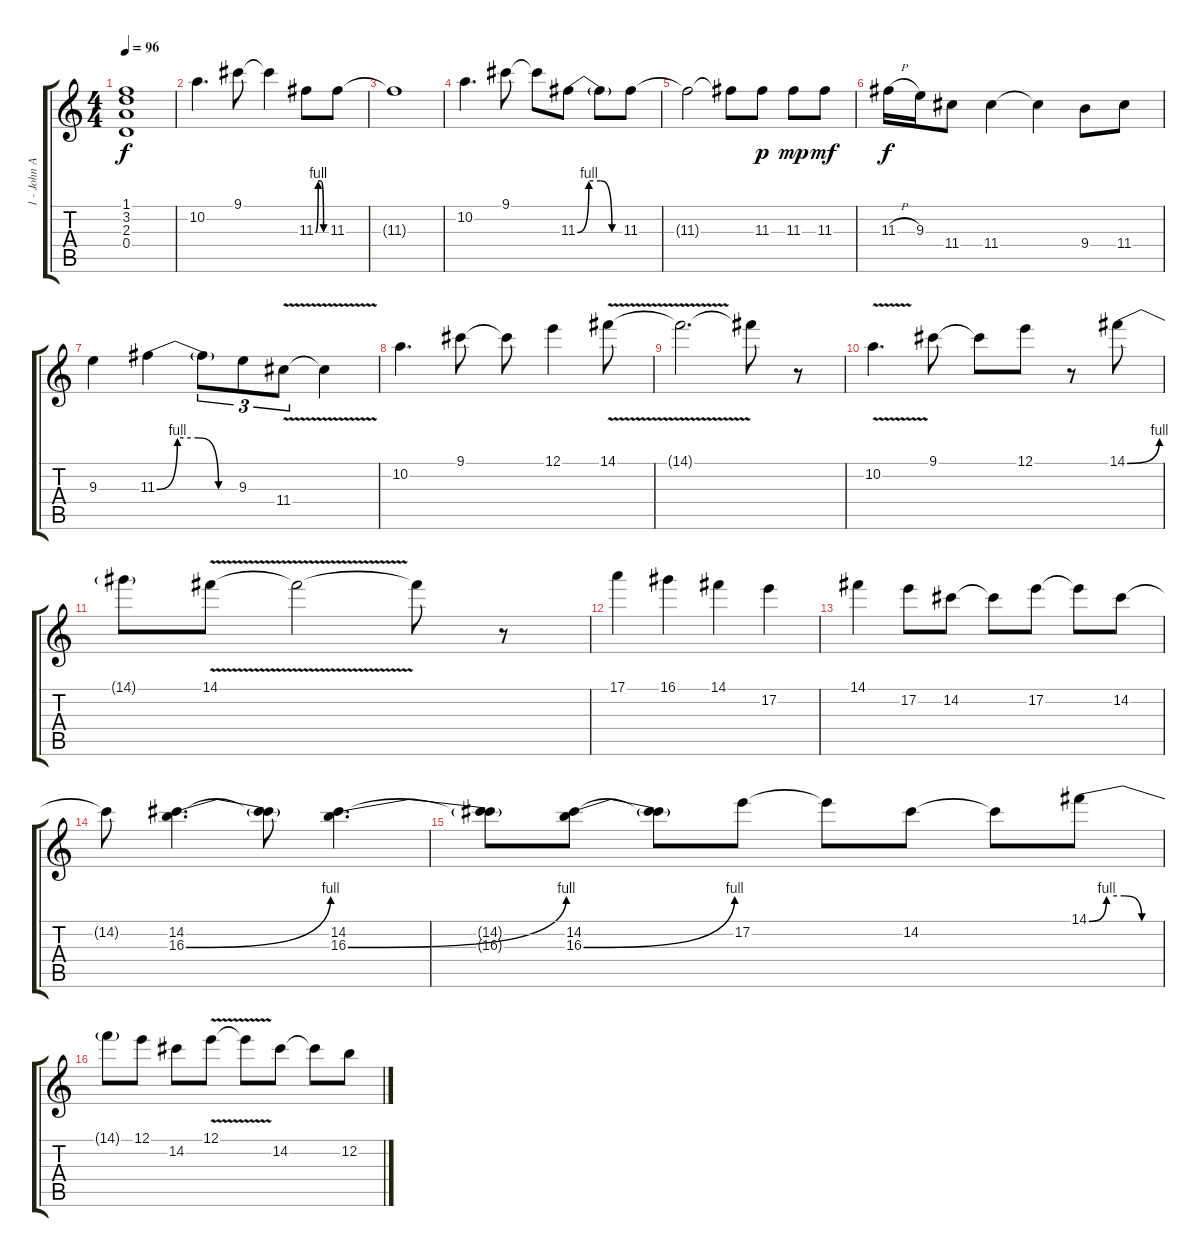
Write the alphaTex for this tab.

\track ("1 - John Acoustic" "1 - John A") {instrument acousticguitarsteel}
\staff {score tabs}
\tuning (E4 B3 G3 D3 A2 E2) {hide}
\ts (4 4)
\tempo 96
\clef g2
\ks c
(1.1{t} 3.2{t} 2.3{t} 0.4{t}).1{dy f} |
10.2.4{d} 9.1.8 9.1{t}.4 11.3{be (custom 0 0 15 4 30 4 45 0 60 0)}.8 11.3.8 |
11.3{t}.1 |
10.2.4{d} 9.1.8 9.1{t}.8 11.3{be (custom 0 0 15 4 30 4 45 0 60 0)}.8 11.3{t}.8 11.3.8 |
11.3{t}.2 11.3{t}.8 11.3.8{dy p} 11.3.8{dy mp} 11.3.8{dy mf} |
11.3{h}.16{dy f} 9.3.16 11.4.8 11.4.4 11.4{t}.4 9.4.8 11.4.8 |
9.3.4 11.3{be (custom 0 0 15 4 30 4 45 0 60 0)}.4 11.3{t}.8{tu (3 2)} 9.3.8{tu (3 2)} 11.4{v}.8{tu (3 2)} 11.4{t}.4 |
10.2.4{d} 9.1.8 9.1{t}.8 12.1.4 14.1{v}.8 |
14.1{t}.2{d} 14.1{t}.8 r.8 |
10.2{v}.4{d} 9.1.8 9.1{t}.8 12.1.8 r.8 14.1{be (bend 0 0 60 4)}.8 |
14.1{t}.8 14.1{v}.8 14.1{t}.2 14.1{t}.8 r.8 |
17.1.4 16.1.4 14.1.4 17.2.4 |
14.1.4 17.2.8 14.2.8 14.2{t}.8 17.2.8 17.2{t}.8 14.2.8 |
14.2{t}.8 (14.2 16.3{be (bend 0 0 60 4)}).4{d} (14.2{t} 16.3{t}).8 (14.2 16.3{be (bend 0 0 60 4)}).4{d} |
(14.2{t} 16.3{t}).8 (14.2 16.3{be (bend 0 0 60 4)}).8 (14.2{t} 16.3{t}).8 17.2.8 17.2{t}.8 14.2.8 14.2{t}.8 14.1{be (custom 0 0 15 4 30 4 45 0 60 0)}.8 |
14.1{t}.8 12.1.8 14.2.8 12.1{v}.8 12.1{t}.8 14.2.8 14.2{t}.8 12.2.8
